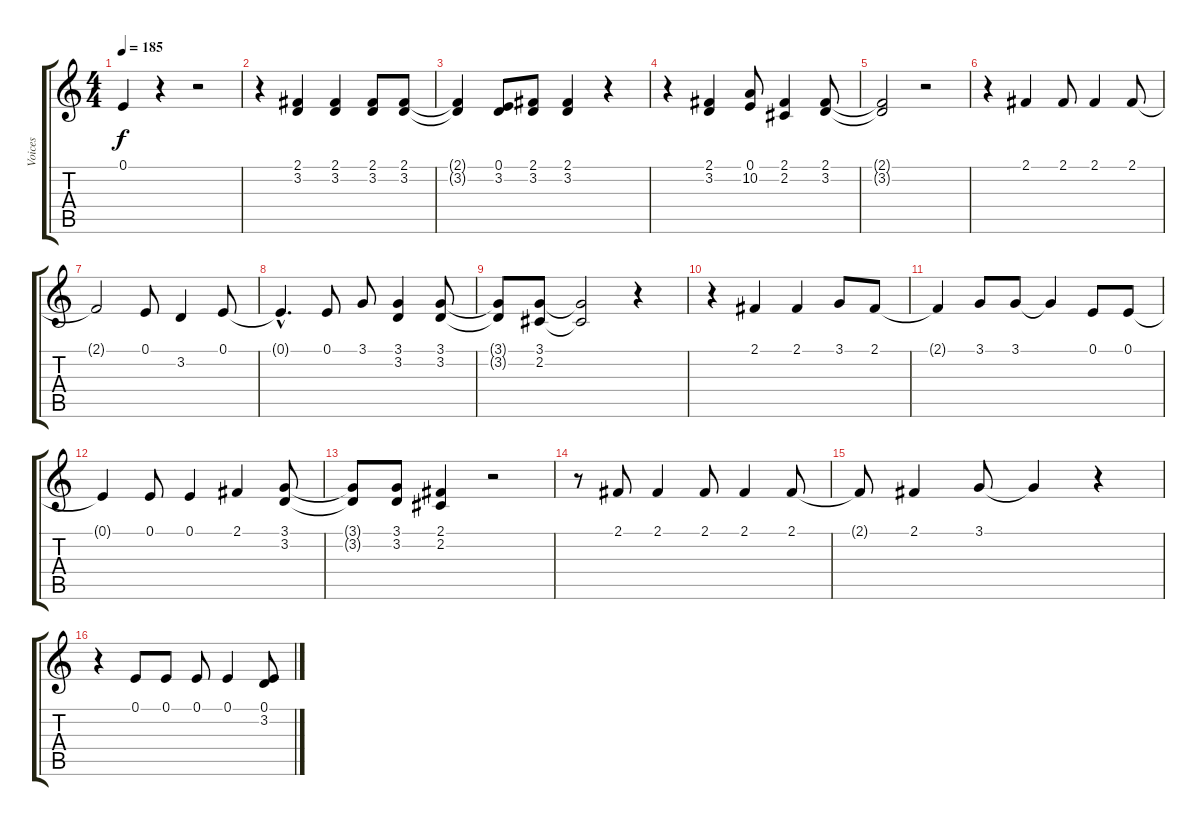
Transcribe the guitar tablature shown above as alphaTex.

\track ("Voices" "Voices") {instrument choiraahs}
\staff {score tabs}
\tuning (E4 B3 G3 D3 A2 E2) {hide}
\ts (4 4)
\tempo 185
\clef g2
\ks c
0.1{t}.4{dy f} r.4 r.2 |
r.4 (2.1 3.2).4 (2.1 3.2).4 (2.1 3.2).8 (2.1 3.2).8 |
(2.1{t} 3.2{t}).4 (0.1 3.2).8 (2.1 3.2).8 (2.1 3.2).4 r.4 |
r.4 (2.1 3.2).4 (0.1 10.2).8 (2.1 2.2).4 (2.1 3.2).8 |
(2.1{t} 3.2{t}).2 r.2 |
r.4 2.1.4 2.1.8 2.1.4 2.1.8 |
2.1{t}.2 0.1.8 3.2.4 0.1.8 |
0.1{hac t}.4{d} 0.1.8 3.1.8 (3.1 3.2).4 (3.1 3.2).8 |
(3.1{t} 3.2{t}).8 (3.1 2.2).8 (3.1{t} 2.2{t}).2 r.4 |
r.4 2.1.4 2.1.4 3.1.8 2.1.8 |
2.1{t}.4 3.1.8 3.1.8 3.1{t}.4 0.1.8 0.1.8 |
0.1{t}.4 0.1.8 0.1.4 2.1.4 (3.1 3.2).8 |
(3.1{t} 3.2{t}).8 (3.1 3.2).8 (2.1 2.2).4 r.2 |
r.8 2.1.8 2.1.4 2.1.8 2.1.4 2.1.8 |
2.1{t}.8 2.1.4 3.1.8 3.1{t}.4 r.4 |
r.4 0.1.8 0.1.8 0.1.8 0.1.4 (0.1 3.2).8
